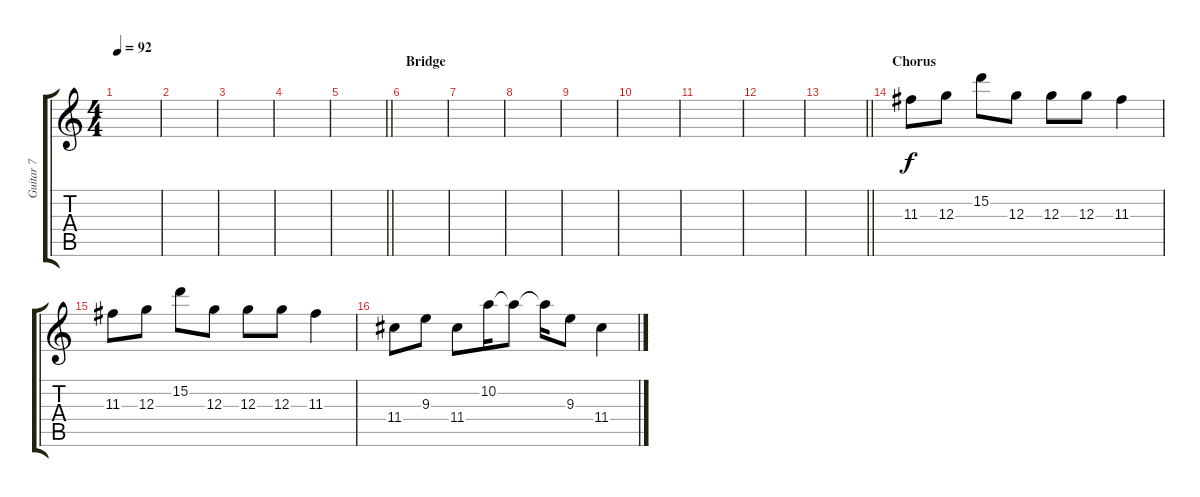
\track ("Guitar 7" "Guitar 7") {instrument overdrivenguitar}
\staff {score tabs}
\tuning (E4 B3 G3 D3 A2 D2) {hide}
\ts (4 4)
\tempo 92
\clef g2
\ks c
|
|
|
|
\barLineRight lightlight
|
\section ("" "Bridge")
|
|
|
|
|
|
|
\barLineRight lightlight
|
\section ("" "Chorus")
11.3.8 12.3.8 15.2.8 12.3.8 12.3.8 12.3.8 11.3.4 |
11.3.8 12.3.8 15.2.8 12.3.8 12.3.8 12.3.8 11.3.4 |
11.4.8 9.3.8 11.4.8 10.2.16 10.2{t}.8 10.2{t}.16 9.3.8 11.4.4
